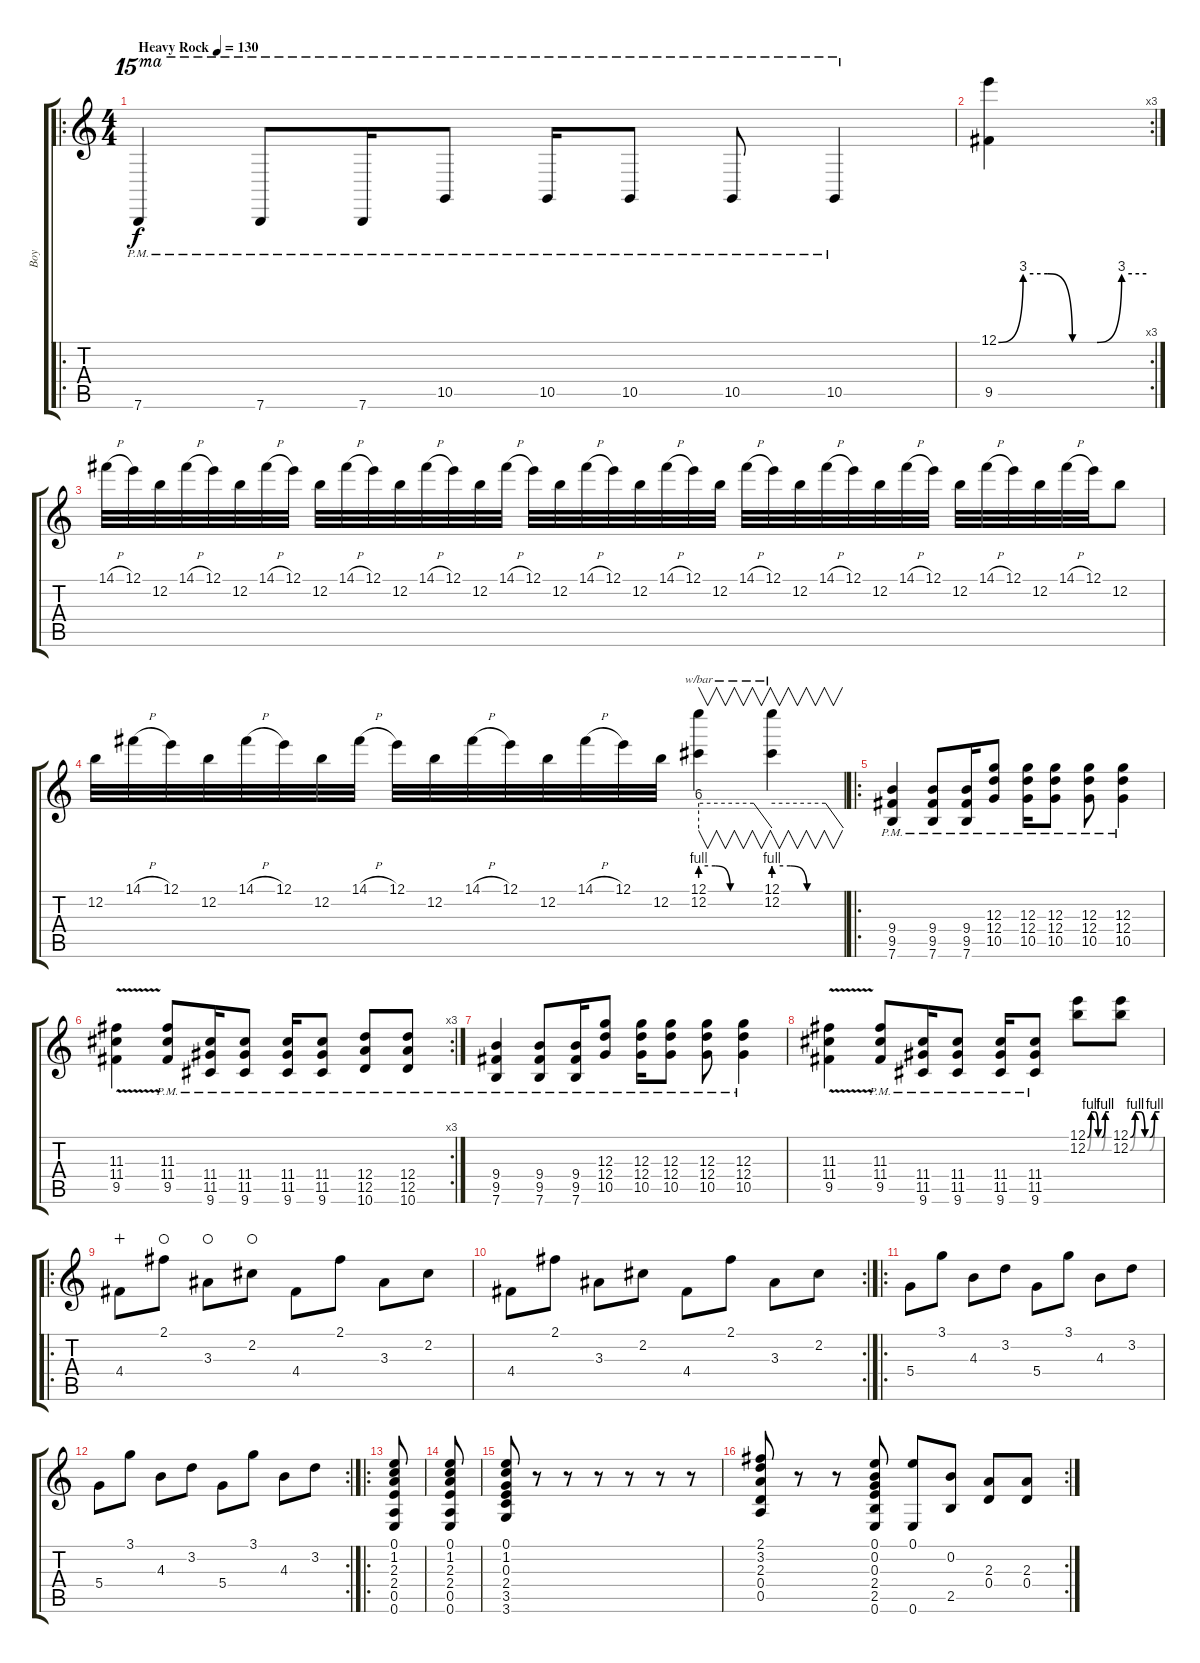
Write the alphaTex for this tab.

\track ("Boy" "Boy") {instrument distortionguitar}
\staff {score tabs}
\tuning (E4 B3 G3 D3 A2 E2) {hide}
\ro
\ts (4 4)
\tempo (130 "Heavy Rock")
\clef g2
\ks c
7.6{pm}.4{ot 15ma dy f instrument distortionguitar} 7.6{pm}.8{ot 15ma} 7.6{pm}.16{ot 15ma} 10.5{pm}.8{ot 15ma} 10.5{pm}.16{ot 15ma} 10.5{pm}.8{ot 15ma} 10.5{pm}.8{ot 15ma} 10.5{pm}.4{ot 15ma} |
\rc 3
(12.1{be (custom 0 0 10 12 20 12 30 0 40 0 50 12 60 12)} 9.5).4 |
14.1{h}.32 12.1.32 12.2.32 14.1{h}.32 12.1.32 12.2.32 14.1{h}.32 12.1.32 12.2.32 14.1{h}.32 12.1.32 12.2.32 14.1{h}.32 12.1.32 12.2.32 14.1{h}.32 12.1.32 12.2.32 14.1{h}.32 12.1.32 12.2.32 14.1{h}.32 12.1.32 12.2.32 14.1{h}.32 12.1.32 12.2.32 14.1{h}.32 12.1.32 12.2.32 14.1{h}.32 12.1.32 12.2.32 14.1{h}.32 12.1.32 12.2.32 14.1{h}.32 12.1.32 12.2.8 |
12.2.32 14.1{h}.32 12.1.32 12.2.32 14.1{h}.32 12.1.32 12.2.32 14.1{h}.32 12.1.32 12.2.32 14.1{h}.32 12.1.32 12.2.32 14.1{h}.32 12.1.32 12.2.32 (12.1 12.2{be (custom 0 4 15 4 30 0 60 0)}).4{v tbe (custom default 0 24 45 24 60 0)} (12.1 12.2{be (custom 0 4 15 4 30 0 60 0)}).4{v tbe (custom default 0 24 45 24 60 0)} |
\ro
(9.4 9.5 7.6{pm}).4 (9.4 9.5 7.6{pm}).8 (9.4 9.5 7.6{pm}).16 (12.3 12.4 10.5{pm}).8 (12.3 12.4 10.5{pm}).16 (12.3 12.4 10.5{pm}).8 (12.3 12.4 10.5{pm}).8 (12.3 12.4 10.5{pm}).4 |
\rc 3
(11.3 11.4 9.5{v}).4 (11.3 11.4 9.5{pm}).8 (11.4 11.5 9.6{pm}).16 (11.4 11.5 9.6{pm}).8 (11.4 11.5 9.6{pm}).16 (11.4 11.5 9.6{pm}).8 (12.4 12.5 10.6{pm}).8 (12.4 12.5 10.6{pm}).8 |
(9.4 9.5 7.6{pm}).4 (9.4 9.5 7.6{pm}).8 (9.4 9.5 7.6{pm}).16 (12.3 12.4 10.5{pm}).8 (12.3 12.4 10.5{pm}).16 (12.3 12.4 10.5{pm}).8 (12.3 12.4 10.5{pm}).8 (12.3 12.4 10.5{pm}).4 |
(11.3 11.4 9.5{v}).4 (11.3 11.4 9.5{pm}).8 (11.4 11.5 9.6{pm}).16 (11.4 11.5 9.6{pm}).8 (11.4 11.5 9.6{pm}).16 (11.4 11.5 9.6{pm}).8 (12.1{be (custom 0 0 10 4 20 4 30 0 40 0 50 4 60 4)} 12.2{be (custom 0 0 10 4 20 4 30 0 40 0 50 4 60 4)}).8 (12.1{be (custom 0 0 10 4 20 4 30 0 40 0 50 4 60 4)} 12.2{be (custom 0 0 10 4 20 4 30 0 40 0 50 4 60 4)}).8 |
\ro
4.4.8{wahc} 2.1.8{waho} 3.3.8{waho} 2.2.8{waho} 4.4.8 2.1.8 3.3.8 2.2.8 |
\rc 2
4.4.8 2.1.8 3.3.8 2.2.8 4.4.8 2.1.8 3.3.8 2.2.8 |
\ro
5.4.8 3.1.8 4.3.8 3.2.8 5.4.8 3.1.8 4.3.8 3.2.8 |
\rc 2
5.4.8 3.1.8 4.3.8 3.2.8 5.4.8 3.1.8 4.3.8 3.2.8 |
\ro
(0.1 1.2 2.3 2.4 0.5 0.6).8 |
(0.1 1.2 2.3 2.4 0.5 0.6).8 |
(0.1 1.2 0.3 2.4 3.5 3.6).8 r.8 r.8 r.8 r.8 r.8 r.8 |
\rc 2
(2.1 3.2 2.3 0.4 0.5).8 r.8 r.8 (0.1 0.2 0.3 2.4 2.5 0.6).8 (0.1 0.6).8 (0.2 2.5).8 (2.3 0.4).8 (2.3 0.4).8
